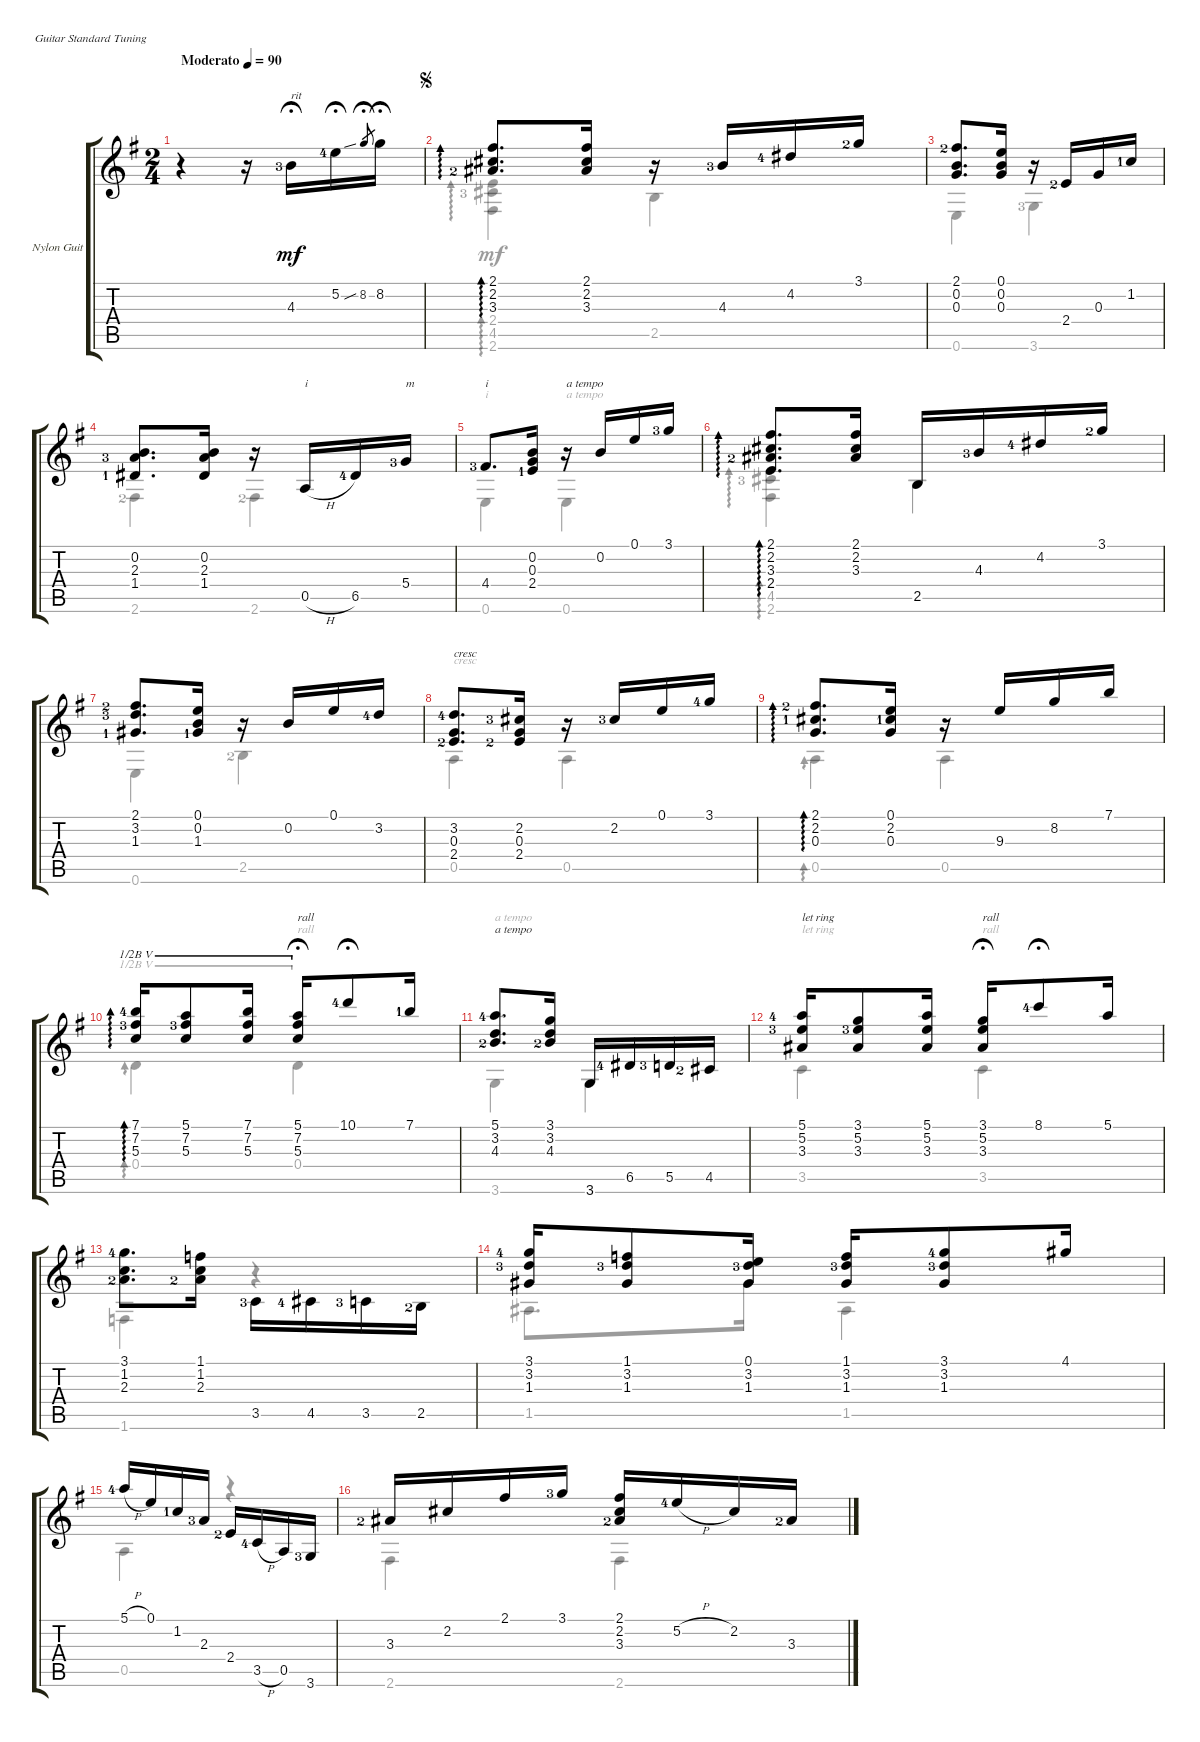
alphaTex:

\defaultSystemsLayout 4
\bracketExtendMode groupsimilarinstruments
\firstSystemTrackNameOrientation horizontal
\otherSystemsTrackNameOrientation horizontal
\track ("Nylon Guitar" "Nylon Guit") {instrument acousticguitarsteel}
\staff {score tabs}
\tuning (E4 B3 G3 D3 A2 E2)
\voice
\ts (2 4)
\ac
\tempo (90 "Moderato")
\clef g2
\ks g
r.4{dy mf instrument acousticguitarsteel} r.16 4.3{lf 4}.16{txt "rit" fermata (medium 1)} 5.2{lf 5}.16{fermata (medium 1)} 8.2{sib}.8{gr fermata (medium 0.46)} 8.2.16{fermata (medium 0.46)} |
\jump segno
(2.1 2.2 3.3{lf 3}).8{d ad 0} (2.1 2.2 3.3).16 r.16 4.3{lf 4}.16 4.2{lf 5}.16 3.1{lf 3}.16 |
(2.1{lf 3} 0.2 0.3).8{d} (0.3 0.2 0.1).16 r.16 2.4{lf 3}.16 0.3.16 1.2{lf 2}.16 |
(0.2 2.3{lf 4} 1.4{lf 2}).8{d} (1.4 2.3 0.2).16 r.16 0.5{h}.16{txt "i"} 6.5{lf 5}.16 5.4{lf 4}.16{txt "m"} |
4.4{lf 4}.8{d txt "i"} (0.2 0.3 2.4{lf 2}).16 r.16{txt "a tempo"} 0.2.16 0.1.16 3.1{lf 4}.16 |
(2.1 2.2 3.3{lf 3} 2.4).8{d ad 0} (2.1 2.2 3.3).16 2.5.16 4.3{lf 4}.16 4.2{lf 5}.16 3.1{lf 3}.16 |
(2.1{lf 3} 3.2{lf 4} 1.3{lf 2}).8{d} (1.3{lf 2} 0.2 0.1).16 r.16 0.2.16 0.1.16 3.2{lf 5}.16 |
(3.2{lf 5} 0.3 2.4{lf 3}).8{d txt "cresc"} (2.2{lf 4} 0.3 2.4{lf 3}).16 r.16 2.2{lf 4}.16 0.1.16 3.1{lf 5}.16 |
(2.2{lf 2} 0.3 2.1{lf 3}).8{d ad 0} (2.2{lf 2} 0.3 0.1).16 r.16 9.3.16 8.2.16 7.1.16 |
(7.1{lf 5} 7.2{lf 4} 5.3).16{ad 0 barre (5 half)} (5.3 7.2{lf 4} 5.1).8{barre (5 half)} (7.1 7.2 5.3).16{barre (5 half)} (5.1 7.2 5.3).16{txt "rall" fermata (medium 1) barre (5 half)} 10.1{lf 5}.8{fermata (medium 1)} 7.1{lf 2}.16 |
(5.1{lf 5} 3.2 4.3{lf 3}).8{d txt "a tempo"} (4.3{lf 3} 3.2 3.1).16 3.6.16 6.5{lf 5}.16 5.5{lf 4}.16 4.5{lf 3}.16 |
(5.1{lf 5} 5.2{lf 4} 3.3).16{txt "let ring"} (3.1 5.2{lf 4} 3.3).8 (3.3 5.2 5.1).16 (3.1 5.2 3.3).16{txt "rall" fermata (medium 1)} 8.1{lf 5}.8{fermata (medium 1)} 5.1.16 |
(3.1{lf 5} 1.2 2.3{lf 3}).8{d} (1.1 1.2 2.3{lf 3}).16 3.5{lf 4}.16{beam invert} 4.5{lf 5}.16 3.5{lf 4}.16 2.5{lf 3}.16 |
(3.1{lf 5} 3.2{lf 4} 1.3).16 (1.3 3.2{lf 4} 1.1).8 (0.1 3.2{lf 4} 1.3).16 (1.3 3.2{lf 4} 1.1).16 (3.1{lf 5} 3.2{lf 4} 1.3).8 4.1.16 |
5.1{h lf 5}.16 0.1.16 1.2{lf 2}.16 2.3{lf 4}.16 2.4{lf 3}.16 3.5{h lf 5}.16 0.5.16 3.6{lf 4}.16 |
3.3{lf 3}.16 2.2.16 2.1.16 3.1{lf 4}.16 (2.1 2.2 3.3{lf 3}).16 5.2{h lf 5}.16 2.2.16 3.3{lf 3}.16
\voice
\clef g2
\ottava regular
\simile none
\ks g
|
(2.6 4.5{lf 4} 2.4).4{ad 0} 2.5.4 |
0.6.4 3.6{lf 4}.4 |
2.6{lf 3}.4 2.6{lf 3}.4 |
0.6.4{txt "i"} 0.6.4{txt "a tempo"} |
(2.6 4.5{lf 4} 2.4).4{ad 0} 2.5.4 |
0.6.4 2.5{lf 3}.4 |
0.5.4{txt "cresc"} 0.5.4 |
0.5.4{ad 0} 0.5.4 |
0.4.4{ad 0 barre (5 half)} 0.4.4{txt "rall" fermata (medium 1) barre (5 half)} |
3.6.4{txt "a tempo"} 3.6.4 |
3.5.4{txt "let ring"} 3.5.4{txt "rall" fermata (medium 1)} |
1.6.4 r.4 |
1.5.8{d} 1.3.16 1.5.4 |
0.5.4 r.4 |
2.6.4 2.6.4
